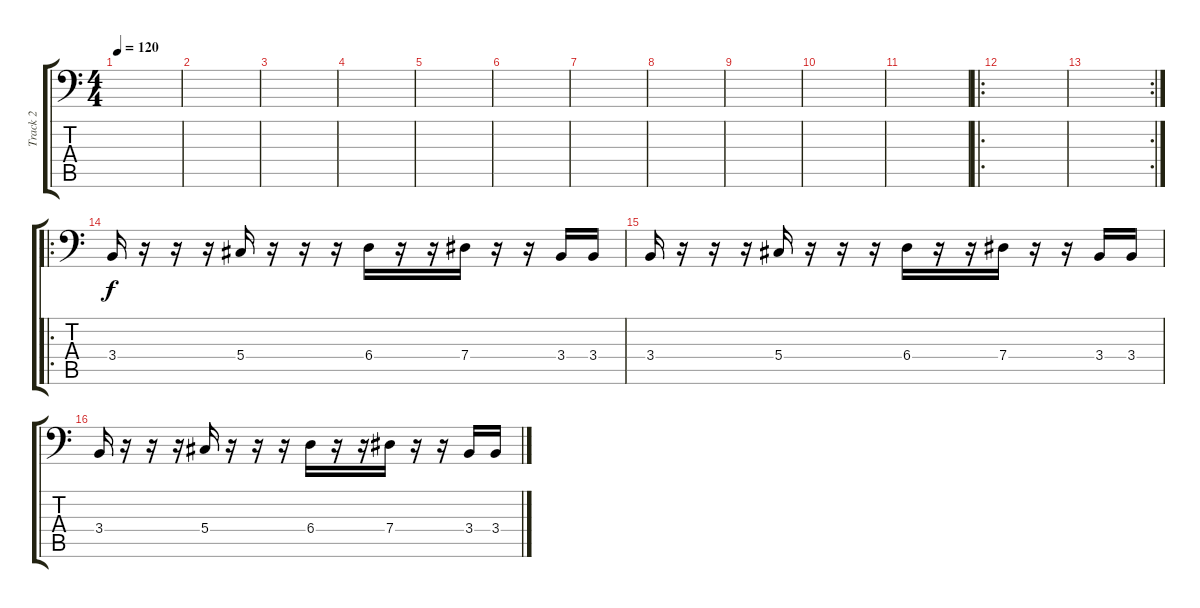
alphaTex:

\track ("Track 2" "Track 2") {instrument distortionguitar}
\staff {score tabs}
\tuning (C3 Eb2 D2 Ab1 C1 Bb0) {hide}
\ts (4 4)
\tempo 120
\clef f4
\ks c
|
|
|
|
|
|
|
|
|
|
|
\ro
|
\rc 2
|
\ro
3.4.16 r.16 r.16 r.16 5.4.16 r.16 r.16 r.16 6.4.16 r.16 r.16 7.4.16 r.16 r.16 3.4.16 3.4.16 |
3.4.16 r.16 r.16 r.16 5.4.16 r.16 r.16 r.16 6.4.16 r.16 r.16 7.4.16 r.16 r.16 3.4.16 3.4.16 |
3.4.16 r.16 r.16 r.16 5.4.16 r.16 r.16 r.16 6.4.16 r.16 r.16 7.4.16 r.16 r.16 3.4.16 3.4.16
